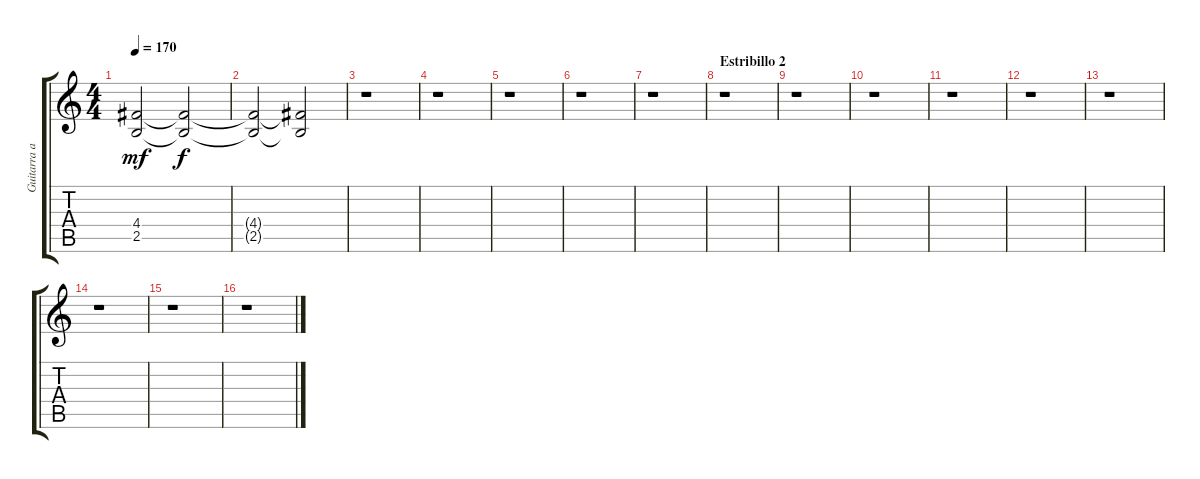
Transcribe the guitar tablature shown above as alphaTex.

\track ("Guitarra adicional" "Guitarra a") {instrument distortionguitar}
\staff {score tabs}
\tuning (E4 B3 G3 D3 A2 D2) {hide}
\ts (4 4)
\tempo 170
\clef g2
\ks c
(4.4 2.5).2{dy mf} (4.4{t} 2.5{t}).2{dy f} |
(4.4{t} 2.5{t}).2 (4.4{t} 2.5{t}).2 |
r.1 |
r.1 |
r.1 |
r.1 |
r.1 |
\section ("" "Estribillo 2")
r.1 |
r.1 |
r.1 |
r.1 |
r.1 |
r.1 |
r.1 |
r.1 |
r.1
